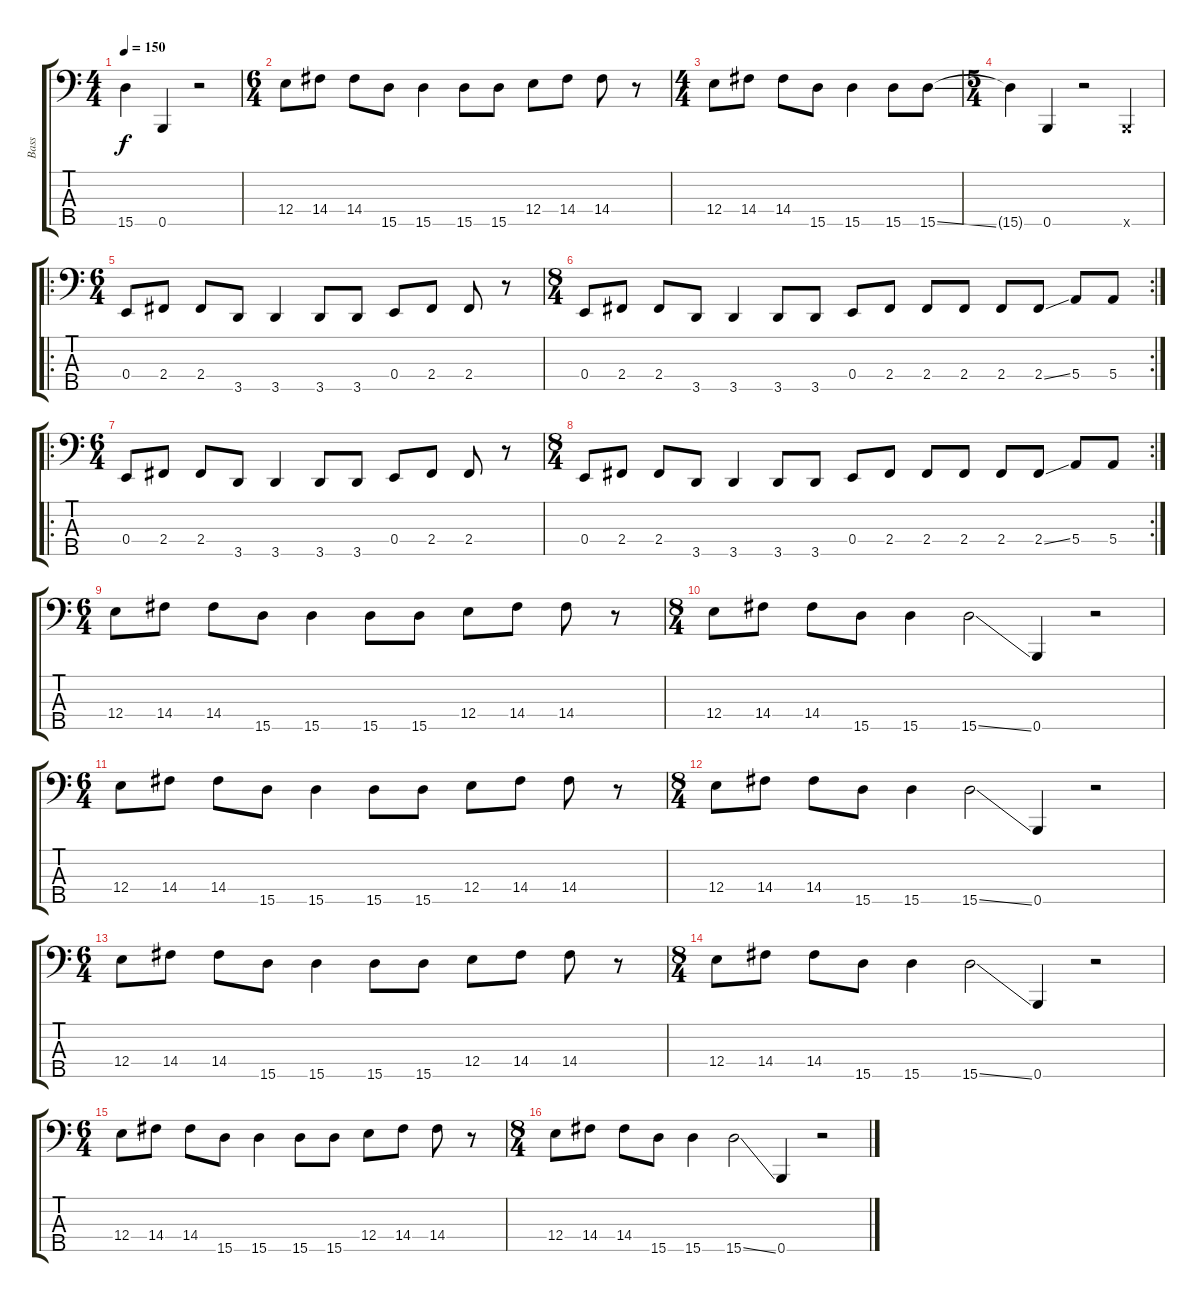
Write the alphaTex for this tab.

\track ("Bass" "Bass") {instrument electricbassfinger}
\staff {score tabs}
\tuning (G2 D2 A1 E1 B0) {hide}
\ts (4 4)
\tempo 150
\clef f4
\ks c
15.5{t}.4{dy f} 0.5.4 r.2 |
\ts (6 4)
12.4.8 14.4.8 14.4.8 15.5.8 15.5.4 15.5.8 15.5.8 12.4.8 14.4.8 14.4.8 r.8 |
\ts (4 4)
12.4.8 14.4.8 14.4.8 15.5.8 15.5.4 15.5.8 15.5{ss}.8 |
\ts (5 4)
15.5{t}.4 0.5.4 r.2 0.5{x}.4 |
\ro
\ts (6 4)
0.4.8 2.4.8 2.4.8 3.5.8 3.5.4 3.5.8 3.5.8 0.4.8 2.4.8 2.4.8 r.8 |
\rc 2
\ts (8 4)
0.4.8 2.4.8 2.4.8 3.5.8 3.5.4 3.5.8 3.5.8 0.4.8 2.4.8 2.4.8 2.4.8 2.4.8 2.4{ss}.8 5.4.8 5.4.8 |
\ro
\ts (6 4)
0.4.8 2.4.8 2.4.8 3.5.8 3.5.4 3.5.8 3.5.8 0.4.8 2.4.8 2.4.8 r.8 |
\rc 2
\ts (8 4)
0.4.8 2.4.8 2.4.8 3.5.8 3.5.4 3.5.8 3.5.8 0.4.8 2.4.8 2.4.8 2.4.8 2.4.8 2.4{ss}.8 5.4.8 5.4.8 |
\ts (6 4)
12.4.8 14.4.8 14.4.8 15.5.8 15.5.4 15.5.8 15.5.8 12.4.8 14.4.8 14.4.8 r.8 |
\ts (8 4)
12.4.8 14.4.8 14.4.8 15.5.8 15.5.4 15.5{ss}.2 0.5.4 r.2 |
\ts (6 4)
12.4.8 14.4.8 14.4.8 15.5.8 15.5.4 15.5.8 15.5.8 12.4.8 14.4.8 14.4.8 r.8 |
\ts (8 4)
12.4.8 14.4.8 14.4.8 15.5.8 15.5.4 15.5{ss}.2 0.5.4 r.2 |
\ts (6 4)
12.4.8 14.4.8 14.4.8 15.5.8 15.5.4 15.5.8 15.5.8 12.4.8 14.4.8 14.4.8 r.8 |
\ts (8 4)
12.4.8 14.4.8 14.4.8 15.5.8 15.5.4 15.5{ss}.2 0.5.4 r.2 |
\ts (6 4)
12.4.8 14.4.8 14.4.8 15.5.8 15.5.4 15.5.8 15.5.8 12.4.8 14.4.8 14.4.8 r.8 |
\ts (8 4)
12.4.8 14.4.8 14.4.8 15.5.8 15.5.4 15.5{ss}.2 0.5.4 r.2
